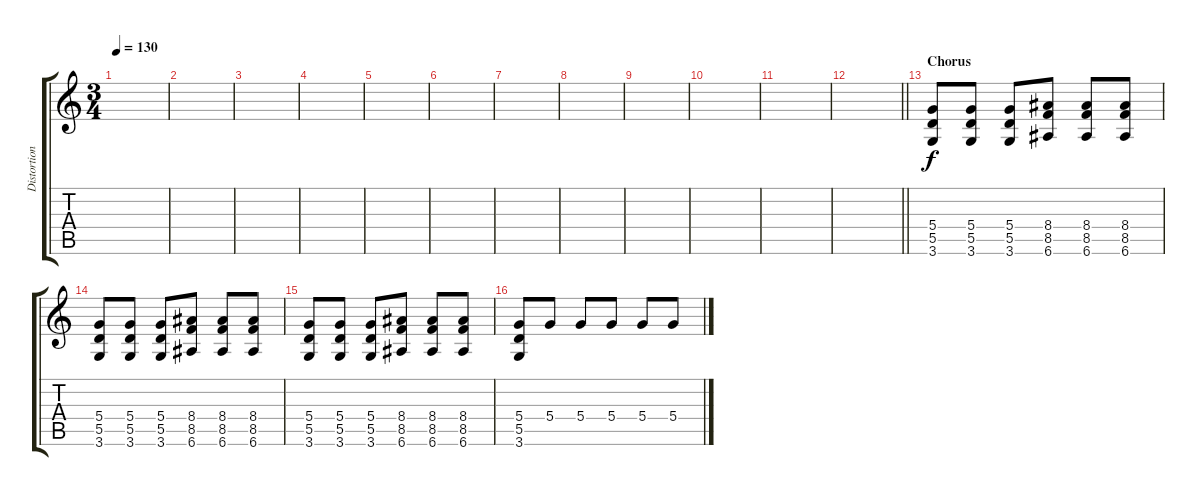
\track ("Distortion" "Distortion") {instrument distortionguitar}
\staff {score tabs}
\tuning (E4 B3 G3 D3 A2 E2) {hide}
\ts (3 4)
\tempo 130
\clef g2
\ks c
|
|
|
|
|
|
|
|
|
|
|
\barLineRight lightlight
|
\section ("" "Chorus")
(5.4 5.5 3.6).8{instrument distortionguitar} (5.4 5.5 3.6).8 (5.4 5.5 3.6).8 (8.4 8.5 6.6).8 (8.4 8.5 6.6).8 (8.4 8.5 6.6).8 |
(5.4 5.5 3.6).8 (5.4 5.5 3.6).8 (5.4 5.5 3.6).8 (8.4 8.5 6.6).8 (8.4 8.5 6.6).8 (8.4 8.5 6.6).8 |
(5.4 5.5 3.6).8 (5.4 5.5 3.6).8 (5.4 5.5 3.6).8 (8.4 8.5 6.6).8 (8.4 8.5 6.6).8 (8.4 8.5 6.6).8 |
(5.4 5.5 3.6).8 5.4.8 5.4.8 5.4.8 5.4.8 5.4.8
